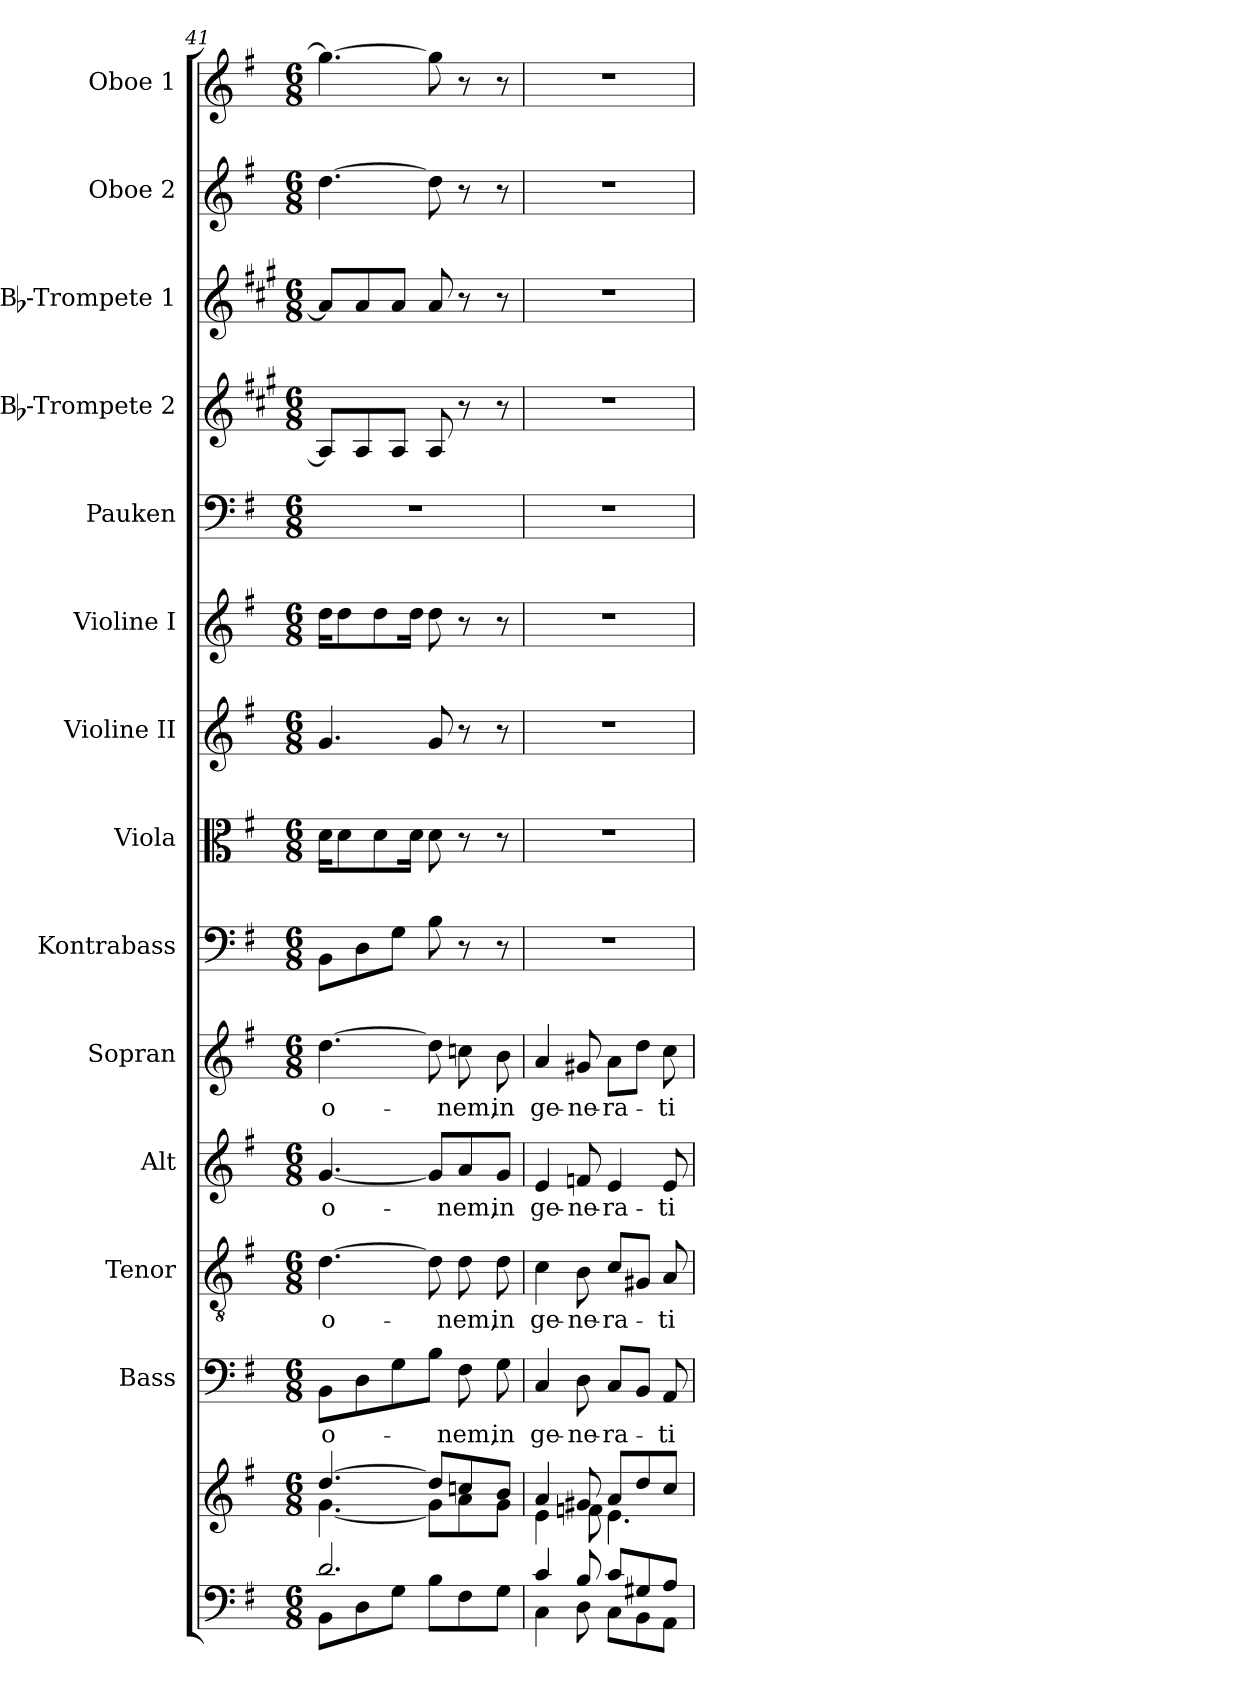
**kern	**kern	**kern	**text	**kern	**text	**kern	**text	**kern	**text	**kern	**kern	**kern	**kern	**kern	**kern	**kern	**kern	**kern
*part14	*part14	*part13	*part13	*part12	*part12	*part11	*part11	*part10	*part10	*part9	*part8	*part7	*part6	*part5	*part4	*part3	*part2	*part1
*staff15	*staff14	*staff13	*staff13	*staff12	*staff12	*staff11	*staff11	*staff10	*staff10	*staff9	*staff8	*staff7	*staff6	*staff5	*staff4	*staff3	*staff2	*staff1
*	*	*I"Bass	*	*I"Tenor	*	*I"Alt	*	*I"Sopran	*	*I"Kontrabass	*I"Viola	*I"Violine II	*I"Violine I	*I"Pauken	*I"Bb-Trompete 2	*I"Bb-Trompete 1	*I"Oboe 2	*I"Oboe 1
*	*	*I'B.	*	*I'T.	*	*I'A.	*	*I'S.	*	*I'Kb.	*I'Vla.	*I'Vl. II	*I'Vl. I	*I'Pk.	*I'Bb Trp. 2	*I'Bb Trp. 1	*I'Ob. 2	*I'Ob. 1
*clefF4	*clefG2	*clefF4	*	*clefGv2	*	*clefG2	*	*clefG2	*	*clefF4	*clefC3	*clefG2	*clefG2	*clefF4	*clefG2	*clefG2	*clefG2	*clefG2
*	*	*	*	*	*	*	*	*	*	*ITrd7c12	*	*	*	*	*ITrd1c2	*ITrd1c2	*	*
*k[f#]	*k[f#]	*k[f#]	*	*k[f#]	*	*k[f#]	*	*k[f#]	*	*k[f#]	*k[f#]	*k[f#]	*k[f#]	*k[f#]	*k[f#]	*k[f#]	*k[f#]	*k[f#]
*G:	*G:	*G:	*	*G:	*	*G:	*	*G:	*	*G:	*G:	*G:	*G:	*G:	*G:	*G:	*G:	*G:
*M6/8	*M6/8	*M6/8	*	*M6/8	*	*M6/8	*	*M6/8	*	*M6/8	*M6/8	*M6/8	*M6/8	*M6/8	*M6/8	*M6/8	*M6/8	*M6/8
=41	=41	=41	=41	=41	=41	=41	=41	=41	=41	=41	=41	=41	=41	=41	=41	=41	=41	=41
*^	*^	*	*	*	*	*	*	*	*	*	*	*	*	*	*	*	*	*
!	!	!	!	!	!LO:LY:b	!	!LO:LY:b	!	!LO:LY:b	!	!LO:LY:b	!	!	!	!	!	!	!	!	!
2.d/	8BB\L	[>4.dd/	[<4.g\	8BB\L	-o-	[4.d\	-o-	[4.g/	-o-	[4.dd\	-o-	8BBB\L	16d\KL	4.g/	16dd\KL	2.r	8G/L]	8g/L]	[4.dd\	4.gg\_
.	.	.	.	.	.	.	.	.	.	.	.	.	8d\	.	8dd\	.	.	.	.	.
.	8D\	.	.	8D\	.	.	.	.	.	.	.	8DD\	.	.	.	.	8G/	8g/	.	.
.	.	.	.	.	.	.	.	.	.	.	.	.	8d\	.	8dd\	.	.	.	.	.
.	8G\J	.	.	8G\	.	.	.	.	.	.	.	8GG\J	.	.	.	.	8G/J	8g/J	.	.
.	.	.	.	.	.	.	.	.	.	.	.	.	16d\Jk	.	16dd\Jk	.	.	.	.	.
.	8B\L	8dd/L]	8g\L]	8B\J	.	8d\]	.	8g/L]	.	8dd\]	.	8BB\	8d\	8g/	8dd\	.	8G/	8g/	8dd\]	8gg\]
!	!	!	!	!	!LO:LY:b	!	!LO:LY:b	!	!LO:LY:b	!	!LO:LY:b	!	!	!	!	!	!	!	!	!
.	8F#\	8ccn/	8a\	8F#\	-nem,	8d\	-nem,	8a/	-nem,	8ccn\	-nem,	8r	8r	8r	8r	.	8r	8r	8r	8r
!	!	!	!	!	!LO:LY:b	!	!LO:LY:b	!	!LO:LY:b	!	!LO:LY:b	!	!	!	!	!	!	!	!	!
.	8G\J	8b/J	8g\J	8G\	in	8d\	in	8g/J	in	8b\	in	8r	8r	8r	8r	.	8r	8r	8r	8r
=42	=42	=42	=42	=42	=42	=42	=42	=42	=42	=42	=42	=42	=42	=42	=42	=42	=42	=42	=42	=42
!	!	!	!	!	!LO:LY:b	!	!LO:LY:b	!	!LO:LY:b	!	!LO:LY:b	!	!	!	!	!	!	!	!	!
4c/	4C\	4a/	4e\	4C/	ge-	4c\	ge-	4e/	ge-	4a/	ge-	2.r	2.r	2.r	2.r	2.r	2.r	2.r	2.r	2.r
!	!	!	!	!	!LO:LY:b	!	!LO:LY:b	!	!LO:LY:b	!	!LO:LY:b	!	!	!	!	!	!	!	!	!
8B/	8D\	8g#X/	8fn\	8D\	-ne-	8B\	-ne-	8fn/	-ne-	8g#X/	-ne-	.	.	.	.	.	.	.	.	.
!	!	!	!	!	!LO:LY:b	!	!LO:LY:b	!	!LO:LY:b	!	!LO:LY:b	!	!	!	!	!	!	!	!	!
8c/L	8C\L	8a/L	4.e\	8C/L	-ra-	8c/L	-ra-	4e/	-ra-	8a\L	-ra-	.	.	.	.	.	.	.	.	.
8G#X/	8BB\	8dd/	.	8BB/J	.	8G#X/J	.	.	.	8dd\J	.	.	.	.	.	.	.	.	.	.
!	!	!	!	!	!LO:LY:b	!	!LO:LY:b	!	!LO:LY:b	!	!LO:LY:b	!	!	!	!	!	!	!	!	!
8A/J	8AA\J	8cc/J	.	8AA/	-ti-	8A/	-ti-	8e/	-ti-	8cc\	-ti-	.	.	.	.	.	.	.	.	.
*v	*v	*	*	*	*	*	*	*	*	*	*	*	*	*	*	*	*	*	*	*
*	*v	*v	*	*	*	*	*	*	*	*	*	*	*	*	*	*	*	*	*
=	=	=	=	=	=	=	=	=	=	=	=	=	=	=	=	=	=	=
*-	*-	*-	*-	*-	*-	*-	*-	*-	*-	*-	*-	*-	*-	*-	*-	*-	*-	*-
